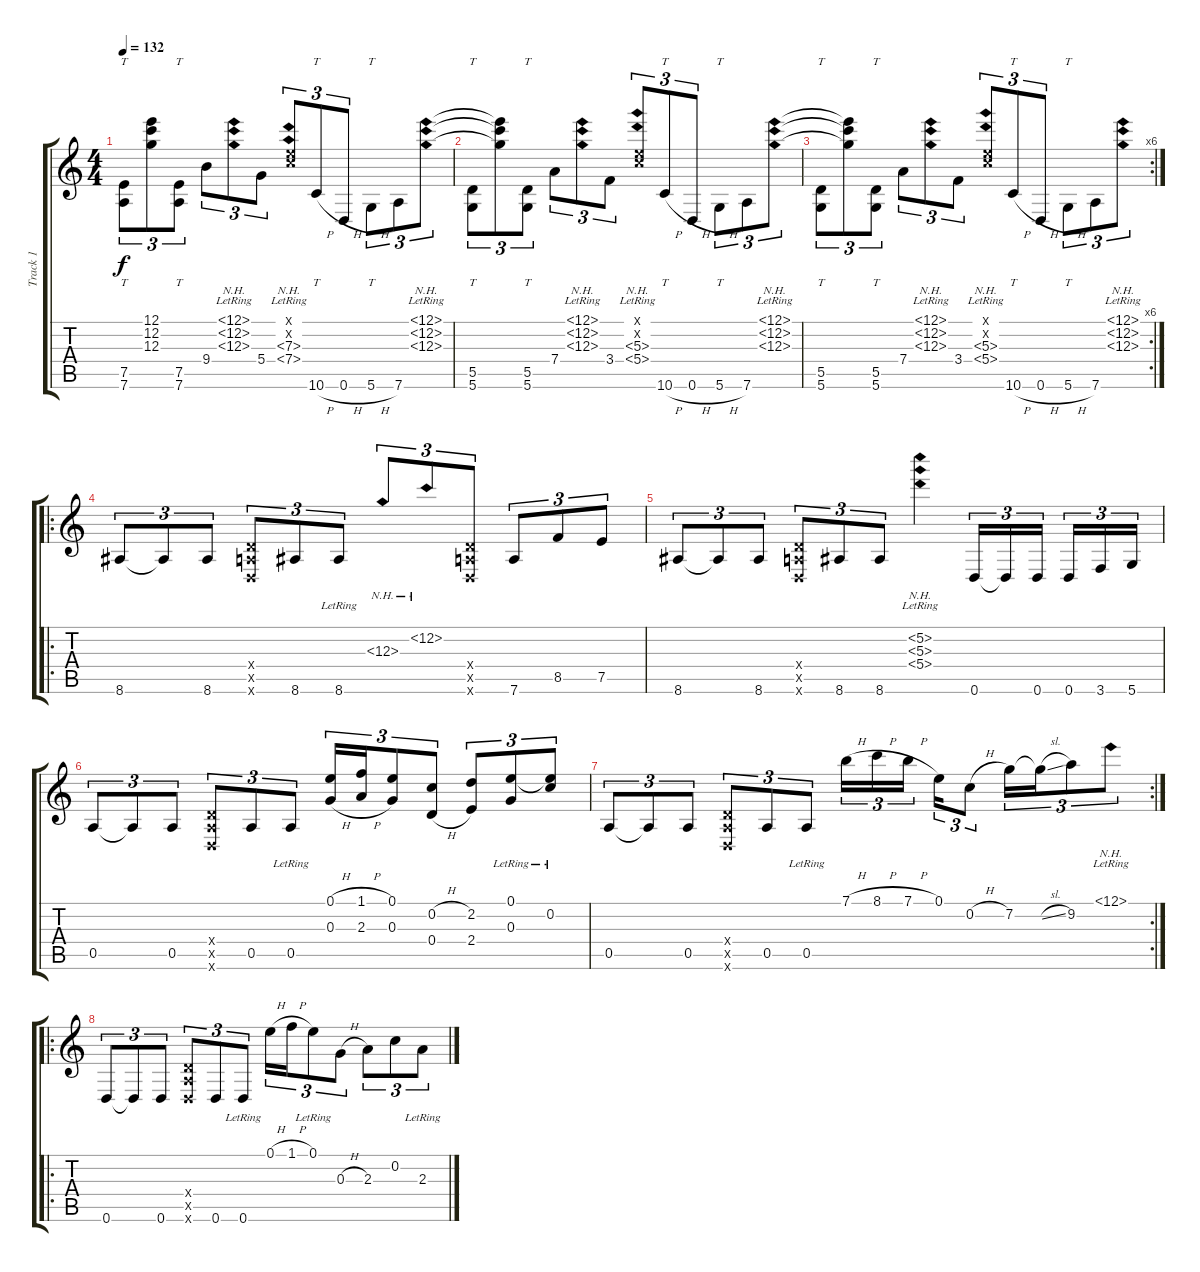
\track ("Track 1" "Track 1") {instrument acousticguitarsteel}
\staff {score tabs}
\tuning (E4 C4 G3 D3 A2 D2) {hide}
\ts (4 4)
\tempo 132
\clef g2
\ks c
(7.5 7.6).8{tt tu (3 2) dy f} (12.1{t} 12.2{t} 12.3{t}).8{tu (3 2)} (7.5 7.6).8{tt tu (3 2)} 9.4.8{tu (3 2)} (12.1{nh lr} 12.2{nh lr} 12.3{nh lr}).8{tu (3 2)} 5.4.8{tu (3 2)} (0.1{x} 0.2{x} 7.3{nh lr} 7.4{nh lr}).8{tu (3 2)} 10.6{h}.8{tt tu (3 2)} 0.6{h}.8{tu (3 2)} 5.6{h}.8{tt tu (3 2)} 7.6.8{tu (3 2)} (12.1{nh lr} 12.2{nh lr} 12.3{nh lr}).8{tu (3 2)} |
(5.5 5.6).8{tt tu (3 2)} (12.1{t} 12.2{t} 12.3{t}).8{tu (3 2)} (5.5 5.6).8{tt tu (3 2)} 7.4.8{tu (3 2)} (12.1{nh lr} 12.2{nh lr} 12.3{nh lr}).8{tu (3 2)} 3.4.8{tu (3 2)} (0.1{x} 0.2{x} 5.3{nh lr} 5.4{nh lr}).8{tu (3 2)} 10.6{h}.8{tt tu (3 2)} 0.6{h}.8{tu (3 2)} 5.6{h}.8{tt tu (3 2)} 7.6.8{tu (3 2)} (12.1{nh lr} 12.2{nh lr} 12.3{nh lr}).8{tu (3 2)} |
\rc 6
(5.5 5.6).8{tt tu (3 2)} (12.1{t} 12.2{t} 12.3{t}).8{tu (3 2)} (5.5 5.6).8{tt tu (3 2)} 7.4.8{tu (3 2)} (12.1{nh lr} 12.2{nh lr} 12.3{nh lr}).8{tu (3 2)} 3.4.8{tu (3 2)} (0.1{x} 0.2{x} 5.3{nh lr} 5.4{nh lr}).8{tu (3 2)} 10.6{h}.8{tt tu (3 2)} 0.6{h}.8{tu (3 2)} 5.6{h}.8{tt tu (3 2)} 7.6.8{tu (3 2)} (12.1{nh lr} 12.2{nh lr} 12.3{nh lr}).8{tu (3 2)} |
\ro
8.6.8{tu (3 2)} 8.6{t}.8{tu (3 2)} 8.6.8{tu (3 2)} (0.4{x} 0.5{x} 0.6{x}).8{tu (3 2)} 8.6.8{tu (3 2)} 8.6{lr}.8{tu (3 2)} 12.3{nh}.8{tu (3 2)} 12.2{nh}.8{tu (3 2)} (0.4{x} 0.5{x} 0.6{x}).8{tu (3 2)} 7.6.8{tu (3 2)} 8.5.8{tu (3 2)} 7.5.8{tu (3 2)} |
8.6.8{tu (3 2)} 8.6{t}.8{tu (3 2)} 8.6.8{tu (3 2)} (0.4{x} 0.5{x} 0.6{x}).8{tu (3 2)} 8.6.8{tu (3 2)} 8.6.8{tu (3 2)} (5.2{nh lr} 5.3{nh lr} 5.4{nh lr}).4 0.6.16{tu (3 2)} 0.6{t}.16{tu (3 2)} 0.6.16{tu (3 2) beam splitsecondary} 0.6.16{tu (3 2)} 3.6.16{tu (3 2)} 5.6.16{tu (3 2)} |
0.5.8{tu (3 2)} 0.5{t}.8{tu (3 2)} 0.5.8{tu (3 2)} (0.4{x} 0.5{x} 0.6{x}).8{tu (3 2)} 0.5.8{tu (3 2)} 0.5{lr}.8{tu (3 2)} (0.1{h} 0.3{h}).16{tu (3 2)} (1.1{h} 2.3{h}).16{tu (3 2)} (0.1 0.3).8{tu (3 2)} (0.2{h} 0.4{h}).8{tu (3 2)} (2.2 2.4).8{tu (3 2)} (0.1{lr} 0.3{lr}).8{tu (3 2)} (0.1{t} 0.2{lr}).8{tu (3 2)} |
\rc 2
0.5.8{tu (3 2)} 0.5{t}.8{tu (3 2)} 0.5.8{tu (3 2)} (0.4{x} 0.5{x} 0.6{x}).8{tu (3 2)} 0.5.8{tu (3 2)} 0.5{lr}.8{tu (3 2)} 7.1{h}.16{tu (3 2)} 8.1{h}.16{tu (3 2)} 7.1{h}.16{tu (3 2) beam splitsecondary} 0.1.16{tu (3 2)} 0.2{h}.8{tu (3 2)} 7.2.16{tu (3 2)} 7.2{sl t}.16{tu (3 2)} 9.2.8{tu (3 2)} 12.1{nh lr}.8{tu (3 2)} |
\ro
0.6.8{tu (3 2)} 0.6{t}.8{tu (3 2)} 0.6.8{tu (3 2)} (0.4{x} 0.5{x} 0.6{x}).8{tu (3 2)} 0.6.8{tu (3 2)} 0.6{lr}.8{tu (3 2)} 0.1{h}.16{tu (3 2)} 1.1{h}.16{tu (3 2)} 0.1{lr}.8{tu (3 2)} 0.3{h}.8{tu (3 2)} 2.3.8{tu (3 2)} 0.2.8{tu (3 2)} 2.3{lr}.8{tu (3 2)}
